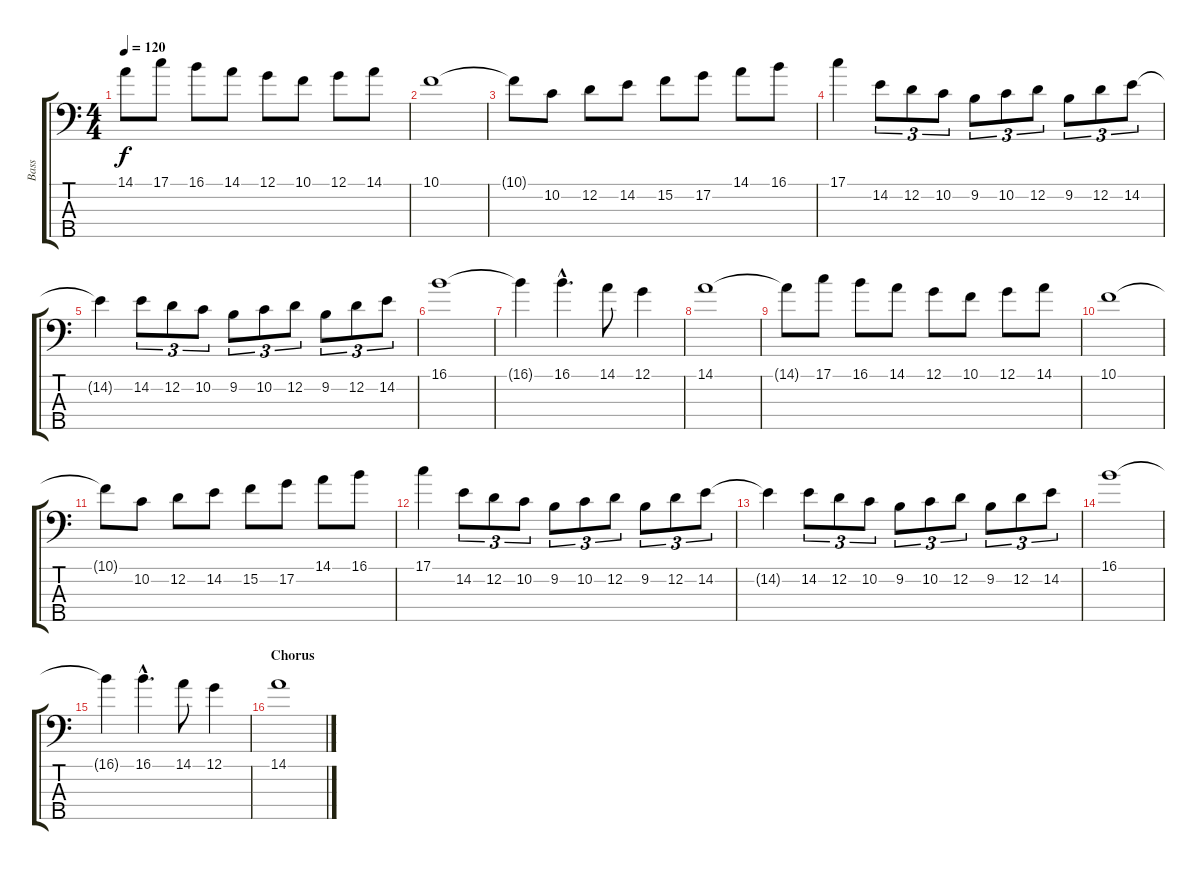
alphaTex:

\track ("Bass" "Bass") {instrument electricbassfinger}
\staff {score tabs}
\tuning (G2 D2 A1 E1 B0) {hide}
\ts (4 4)
\tempo 120
\clef f4
\ks c
14.1{t}.8{dy f} 17.1.8 16.1.8 14.1.8 12.1.8 10.1.8 12.1.8 14.1.8 |
10.1.1 |
10.1{t}.8 10.2.8 12.2.8 14.2.8 15.2.8 17.2.8 14.1.8 16.1.8 |
17.1.4 14.2.8{tu (3 2)} 12.2.8{tu (3 2)} 10.2.8{tu (3 2)} 9.2.8{tu (3 2)} 10.2.8{tu (3 2)} 12.2.8{tu (3 2)} 9.2.8{tu (3 2)} 12.2.8{tu (3 2)} 14.2.8{tu (3 2)} |
14.2{t}.4 14.2.8{tu (3 2)} 12.2.8{tu (3 2)} 10.2.8{tu (3 2)} 9.2.8{tu (3 2)} 10.2.8{tu (3 2)} 12.2.8{tu (3 2)} 9.2.8{tu (3 2)} 12.2.8{tu (3 2)} 14.2.8{tu (3 2)} |
16.1.1 |
16.1{t}.4 16.1{hac}.4{d} 14.1.8 12.1.4 |
14.1.1 |
14.1{t}.8 17.1.8 16.1.8 14.1.8 12.1.8 10.1.8 12.1.8 14.1.8 |
10.1.1 |
10.1{t}.8 10.2.8 12.2.8 14.2.8 15.2.8 17.2.8 14.1.8 16.1.8 |
17.1.4 14.2.8{tu (3 2)} 12.2.8{tu (3 2)} 10.2.8{tu (3 2)} 9.2.8{tu (3 2)} 10.2.8{tu (3 2)} 12.2.8{tu (3 2)} 9.2.8{tu (3 2)} 12.2.8{tu (3 2)} 14.2.8{tu (3 2)} |
14.2{t}.4 14.2.8{tu (3 2)} 12.2.8{tu (3 2)} 10.2.8{tu (3 2)} 9.2.8{tu (3 2)} 10.2.8{tu (3 2)} 12.2.8{tu (3 2)} 9.2.8{tu (3 2)} 12.2.8{tu (3 2)} 14.2.8{tu (3 2)} |
16.1.1 |
16.1{t}.4 16.1{hac}.4{d} 14.1.8 12.1.4 |
\section ("" "Chorus")
14.1.1
